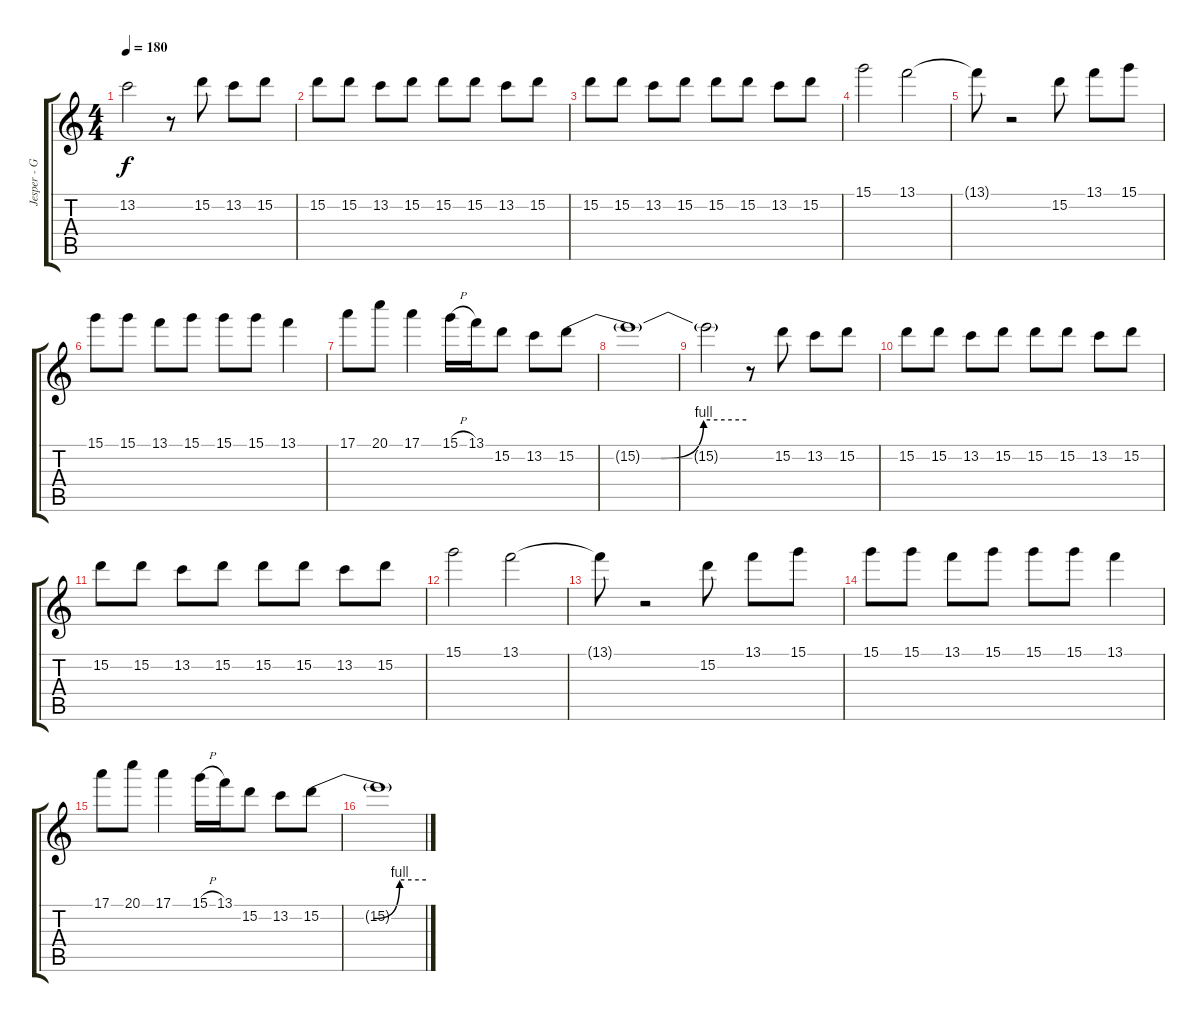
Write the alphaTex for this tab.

\track ("Jesper - Guitar" "Jesper - G") {instrument overdrivenguitar}
\staff {score tabs}
\tuning (E4 B3 G3 D3 A2 E2) {hide}
\ts (4 4)
\tempo 180
\clef g2
\ks c
13.2{t}.2{dy f} r.8 15.2.8 13.2.8 15.2.8 |
15.2.8 15.2.8 13.2.8 15.2.8 15.2.8 15.2.8 13.2.8 15.2.8 |
15.2.8 15.2.8 13.2.8 15.2.8 15.2.8 15.2.8 13.2.8 15.2.8 |
15.1.2 13.1.2 |
13.1{t}.8 r.2 15.2.8 13.1.8 15.1.8 |
15.1.8 15.1.8 13.1.8 15.1.8 15.1.8 15.1.8 13.1.4 |
17.1.8 20.1.8 17.1.4 15.1{h}.16 13.1.16 15.2.8 13.2.8 15.2{be (custom 0 0 15 0 30 0 45 4 60 4)}.8 |
15.2{t}.1 |
15.2{t}.2 r.8 15.2.8 13.2.8 15.2.8 |
15.2.8 15.2.8 13.2.8 15.2.8 15.2.8 15.2.8 13.2.8 15.2.8 |
15.2.8 15.2.8 13.2.8 15.2.8 15.2.8 15.2.8 13.2.8 15.2.8 |
15.1.2 13.1.2 |
13.1{t}.8 r.2 15.2.8 13.1.8 15.1.8 |
15.1.8 15.1.8 13.1.8 15.1.8 15.1.8 15.1.8 13.1.4 |
17.1.8 20.1.8 17.1.4 15.1{h}.16 13.1.16 15.2.8 13.2.8 15.2{be (custom 0 0 15 0 30 0 45 4 60 4)}.8 |
15.2{t}.1
